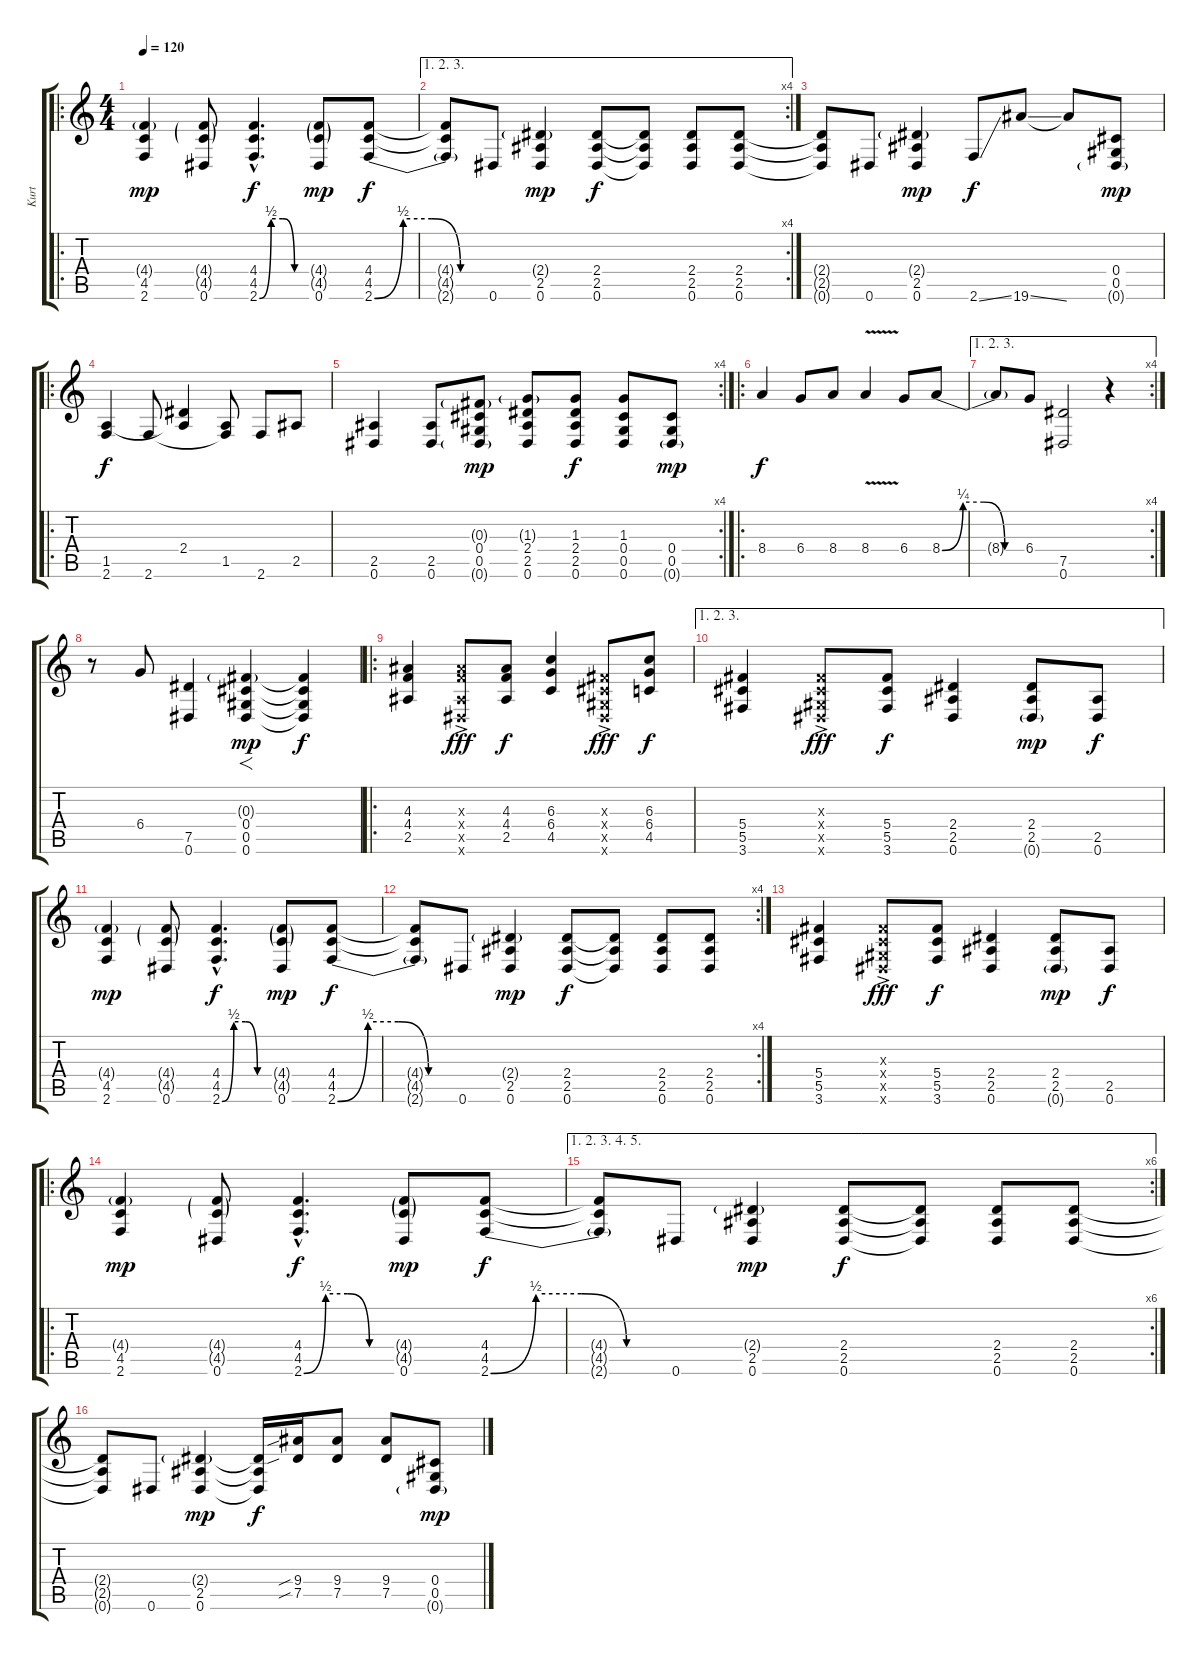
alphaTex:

\track ("Kurt" "Kurt") {instrument distortionguitar}
\staff {score tabs}
\tuning (Eb4 Bb3 Gb3 Db3 Ab2 Eb2) {hide}
\ro
\ts (4 4)
\tempo 120
\clef g2
\ks c
(4.4{g} 4.5 2.6).4{dy mp} (4.4{g} 4.5{g} 0.6).8 (4.4{hac} 4.5{hac} 2.6{be (custom 0 0 15 2 30 2 45 0 60 0) hac}).4{d dy f} (4.4{g} 4.5{g} 0.6).8{dy mp} (4.4 4.5 2.6{be (custom 0 0 15 2 30 2 45 0 60 0)}).8{dy f} |
\ae (1 2 3)
\rc 4
(4.4{t} 4.5{t} 2.6{t}).8 0.6.8 (2.4{g} 2.5 0.6).4{dy mp} (2.4 2.5 0.6).8{dy f} (2.4{t} 2.5{t} 0.6{t}).8 (2.4 2.5 0.6).8 (2.4 2.5 0.6).8 |
(2.4{t} 2.5{t} 0.6{t}).8 0.6.8 (2.4{g} 2.5 0.6).4{dy mp} 2.6{ss}.8{dy f} 19.6{ss}.8 19.6{t}.8 (0.4 0.5 0.6{g}).8{dy mp} |
\ro
(1.5 2.6).4{dy f} 2.6.8 (2.4 1.5{t}).4 (1.5 2.6{t}).8 2.6.8 2.5.8 |
\rc 4
(2.5 0.6).4 (2.5 0.6).8 (0.3{g} 0.4 0.5 0.6{g}).8{dy mp} (1.3{g} 2.4 2.5 0.6).8 (1.3 2.4 2.5 0.6).8{dy f} (1.3 0.4 0.5 0.6).8 (0.4 0.5 0.6{g}).8{dy mp} |
\ro
8.4.4{dy f} 6.4.8 8.4.8 8.4{v}.4 6.4.8 8.4{be (custom 0 0 15 1 30 1 45 0 60 0)}.8 |
\ae (1 2 3)
\rc 4
8.4{t}.8 6.4.8 (7.5 0.6).2 r.4 |
r.8 6.4.8 (7.5 0.6).4 (0.3{g} 0.4 0.5 0.6).4{f dy mp} (0.3{t} 0.4{t} 0.5{t} 0.6{t}).4{dy f} |
\ro
(4.3 4.4 2.5).4 (4.3{ac x} 4.4{ac x} 2.5{ac x} 0.6{x}).8{dy fff} (4.3 4.4 2.5).8{dy f} (6.3 6.4 4.5).4 (0.3{ac x} 0.4{ac x} 0.5{ac x} 0.6{ac x}).8{dy fff} (6.3 6.4 4.5).8{dy f} |
\ae (1 2 3)
(5.4 5.5 3.6).4 (0.3{ac x} 0.4{ac x} 0.5{ac x} 0.6{ac x}).8{dy fff} (5.4 5.5 3.6).8{dy f} (2.4 2.5 0.6).4 (2.4 2.5 0.6{g}).8{dy mp} (2.5 0.6).8{dy f} |
(4.4{g} 4.5 2.6).4{dy mp} (4.4{g} 4.5{g} 0.6).8 (4.4{hac} 4.5{hac} 2.6{be (custom 0 0 15 2 30 2 45 0 60 0) hac}).4{d dy f} (4.4{g} 4.5{g} 0.6).8{dy mp} (4.4 4.5 2.6{be (custom 0 0 15 2 30 2 45 0 60 0)}).8{dy f} |
\rc 4
(4.4{t} 4.5{t} 2.6{t}).8 0.6.8 (2.4{g} 2.5 0.6).4{dy mp} (2.4 2.5 0.6).8{dy f} (2.4{t} 2.5{t} 0.6{t}).8 (2.4 2.5 0.6).8 (2.4 2.5 0.6).8 |
(5.4 5.5 3.6).4 (0.3{ac x} 0.4{ac x} 0.5{ac x} 0.6{ac x}).8{dy fff} (5.4 5.5 3.6).8{dy f} (2.4 2.5 0.6).4 (2.4 2.5 0.6{g}).8{dy mp} (2.5 0.6).8{dy f} |
\ro
(4.4{g} 4.5 2.6).4{dy mp} (4.4{g} 4.5{g} 0.6).8 (4.4{hac} 4.5{hac} 2.6{be (custom 0 0 15 2 30 2 45 0 60 0) hac}).4{d dy f} (4.4{g} 4.5{g} 0.6).8{dy mp} (4.4 4.5 2.6{be (custom 0 0 15 2 30 2 45 0 60 0)}).8{dy f} |
\ae (1 2 3 4 5)
\rc 6
(4.4{t} 4.5{t} 2.6{t}).8 0.6.8 (2.4{g} 2.5 0.6).4{dy mp} (2.4 2.5 0.6).8{dy f} (2.4{t} 2.5{t} 0.6{t}).8 (2.4 2.5 0.6).8 (2.4 2.5 0.6).8 |
(2.4{t} 2.5{t} 0.6{t}).8 0.6.8 (2.4{g} 2.5 0.6).4{dy mp} (2.4{t} 2.5{t} 0.6{t}).16{dy f} (9.4{sib} 7.5{sib}).16 (9.4 7.5).8 (9.4 7.5).8 (0.4 0.5 0.6{g}).8{dy mp}
